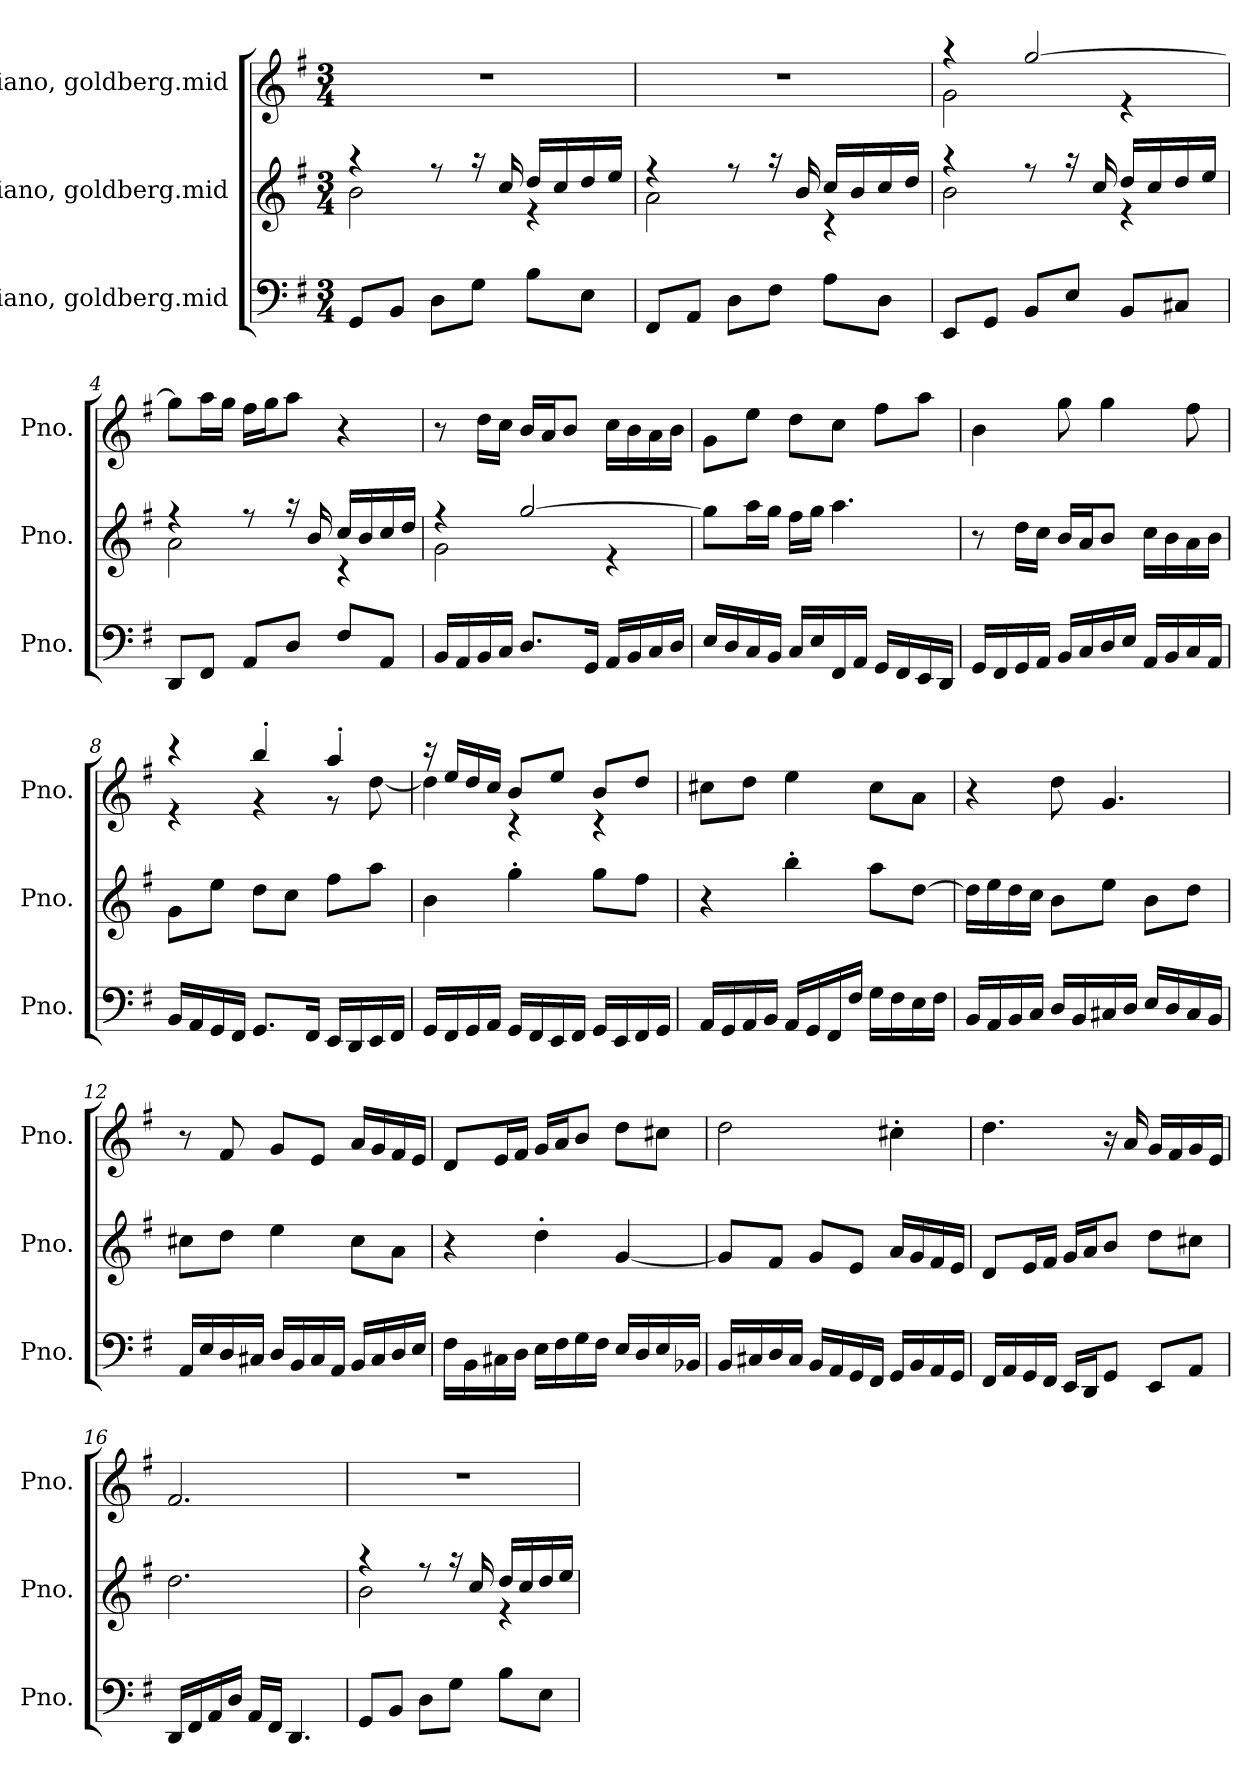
**kern	**kern	**kern
*part3	*part2	*part1
*staff3	*staff2	*staff1
*I"Piano, goldberg.mid	*I"Piano, goldberg.mid	*I"Piano, goldberg.mid
*I'Pno.	*I'Pno.	*I'Pno.
*clefF4	*clefG2	*clefG2
*k[f#]	*k[f#]	*k[f#]
*M3/4	*M3/4	*M3/4
*MM120	*MM120	*MM120
=1	=1	=1
*	*^	*
8GG/L	4r	2b\	2.r
8BB/J	.	.	.
8D\L	8r	.	.
8G\J	16r	.	.
.	16cc/	.	.
8B\L	16dd/LL	4r	.
.	16cc/	.	.
8E\J	16dd/	.	.
.	16ee/JJ	.	.
=2	=2	=2	=2
8FF#/L	4r	2a\	2.r
8AA/J	.	.	.
8D\L	8r	.	.
8F#\J	16r	.	.
.	16b/	.	.
8A\L	16cc/LL	4r	.
.	16b/	.	.
8D\J	16cc/	.	.
.	16dd/JJ	.	.
=3	=3	=3	=3
*	*	*	*^
8EE/L	4r	2b\	4r	2g\
8GG/J	.	.	.	.
8BB/L	8r	.	[2gg/	.
8E/J	16r	.	.	.
.	16cc/	.	.	.
8BB/L	16dd/LL	4r	.	4r
.	16cc/	.	.	.
8C#X/J	16dd/	.	.	.
.	16ee/JJ	.	.	.
*	*	*	*v	*v
!!LO:LB:g=z
=4	=4	=4	=4
8DD/L	4r	2a\	8gg\L]
8FF#/J	.	.	16aa\L
.	.	.	16gg\JJ
8AA/L	8r	.	16ff#\LL
.	.	.	16gg\J
8D/J	16r	.	8aa\J
.	16b/	.	.
8F#/L	16cc/LL	4r	4r
.	16b/	.	.
8AA/J	16cc/	.	.
.	16dd/JJ	.	.
=5	=5	=5	=5
16BB/LL	4r	2g\	8r
16AA/	.	.	.
16BB/	.	.	16dd\LL
16C/JJ	.	.	16cc\JJ
8.D/L	[2gg/	.	16b/LL
.	.	.	16a/J
.	.	.	8b/J
16GG/Jk	.	.	.
16AA/LL	.	4r	16cc\LL
16BB/	.	.	16b\
16C/	.	.	16a\
16D/JJ	.	.	16b\JJ
*	*v	*v	*
=6	=6	=6
16E/LL	8gg\L]	8g\L
16D/	.	.
16C/	16aa\L	8ee\J
16BB/JJ	16gg\JJ	.
16C/LL	16ff#\LL	8dd\L
16E/	16gg\JJ	.
16FF#/	4.aa\	8cc\J
16AA/JJ	.	.
16GG/LL	.	8ff#\L
16FF#/	.	.
16EE/	.	8aa\J
16DD/JJ	.	.
!!LO:LB:g=z
=7	=7	=7
16GG/LL	8r	4b\
16FF#/	.	.
16GG/	16dd\LL	.
16AA/JJ	16cc\JJ	.
16BB/LL	16b/LL	8gg\
16C/	16a/J	.
16D/	8b/J	4gg\
16E/JJ	.	.
16AA/LL	16cc\LL	.
16BB/	16b\	.
16C/	16a\	8ff#\
16AA/JJ	16b\JJ	.
=8	=8	=8
*	*	*^
16BB/LL	8g\L	4r	4r
16AA/	.	.	.
16GG/	8ee\J	.	.
16FF#/JJ	.	.	.
8.GG/L	8dd\L	4bb'/	4r
.	8cc\J	.	.
16FF#/Jk	.	.	.
16EE/LL	8ff#\L	4aa'/	8r
16DD/	.	.	.
16EE/	8aa\J	.	[8dd\
16FF#/JJ	.	.	.
=9	=9	=9	=9
16GG/LL	4b\	16r	4dd\]
16FF#/	.	16ee/LL	.
16GG/	.	16dd/	.
16AA/JJ	.	16cc/JJ	.
16GG/LL	4gg'\	8b/L	4r
16FF#/	.	.	.
16EE/	.	8ee/J	.
16FF#/JJ	.	.	.
16GG/LL	8gg\L	8b/L	4r
16EE/	.	.	.
16FF#/	8ff#\J	8dd/J	.
16GG/JJ	.	.	.
*	*	*v	*v
!!LO:LB:g=z
=10	=10	=10
16AA/LL	4r	8cc#X\L
16GG/	.	.
16AA/	.	8dd\J
16BB/JJ	.	.
16AA/LL	4bb'\	4ee\
16GG/	.	.
16FF#/	.	.
16F#/JJ	.	.
16G\LL	8aa\L	8cc#\L
16F#\	.	.
16E\	[8dd\J	8a\J
16F#\JJ	.	.
=11	=11	=11
16BB/LL	16dd\LL]	4r
16AA/	16ee\	.
16BB/	16dd\	.
16C/JJ	16cc\JJ	.
16D/LL	8b\L	8dd\
16BB/	.	.
16C#X/	8ee\J	4.g/
16D/JJ	.	.
16E/LL	8b\L	.
16D/	.	.
16C#/	8dd\J	.
16BB/JJ	.	.
=12	=12	=12
16AA/LL	8cc#X\L	8r
16E/	.	.
16D/	8dd\J	8f#/
16C#X/JJ	.	.
16D/LL	4ee\	8g/L
16BB/	.	.
16C#/	.	8e/J
16AA/JJ	.	.
16BB/LL	8cc#\L	16a/LL
16C#/	.	16g/
16D/	8a\J	16f#/
16E/JJ	.	16e/JJ
!!LO:PB:g=z
=13	=13	=13
16F#\LL	4r	8d/L
16BB\	.	.
16C#X\	.	16e/L
16D\JJ	.	16f#/JJ
16E\LL	4dd'\	16g/LL
16F#\	.	16a/J
16G\	.	8b/J
16F#\JJ	.	.
16E/LL	[4g/	8dd\L
16D/	.	.
16E/	.	8cc#X\J
16BB-X/JJ	.	.
=14	=14	=14
16BB/LL	8g/L]	2dd\
16C#X/	.	.
16D/	8f#/J	.
16C#/JJ	.	.
16BB/LL	8g/L	.
16AA/	.	.
16GG/	8e/J	.
16FF#/JJ	.	.
16GG/LL	16a/LL	4cc#X'\
16BB/	16g/	.
16AA/	16f#/	.
16GG/JJ	16e/JJ	.
=15	=15	=15
16FF#/LL	8d/L	4.dd\
16AA/	.	.
16GG/	16e/L	.
16FF#/JJ	16f#/JJ	.
16EE/LL	16g/LL	.
16DD/J	16a/J	.
8GG/J	8b/J	16r
.	.	16a/
8EE/L	8dd\L	16g/LL
.	.	16f#/
8AA/J	8cc#X\J	16g/
.	.	16e/JJ
!!LO:LB:g=z
=16	=16	=16
16DD/LL	2.dd\	2.f#/
16FF#/	.	.
16AA/	.	.
16D/JJ	.	.
16AA/LL	.	.
16FF#/JJ	.	.
4.DD/	.	.
=17	=17	=17
*	*^	*
8GG/L	4r	2b\	2.r
8BB/J	.	.	.
8D\L	8r	.	.
8G\J	16r	.	.
.	16cc/	.	.
8B\L	16dd/LL	4r	.
.	16cc/	.	.
8E\J	16dd/	.	.
.	16ee/JJ	.	.
*	*v	*v	*
=	=	=
*-	*-	*-
